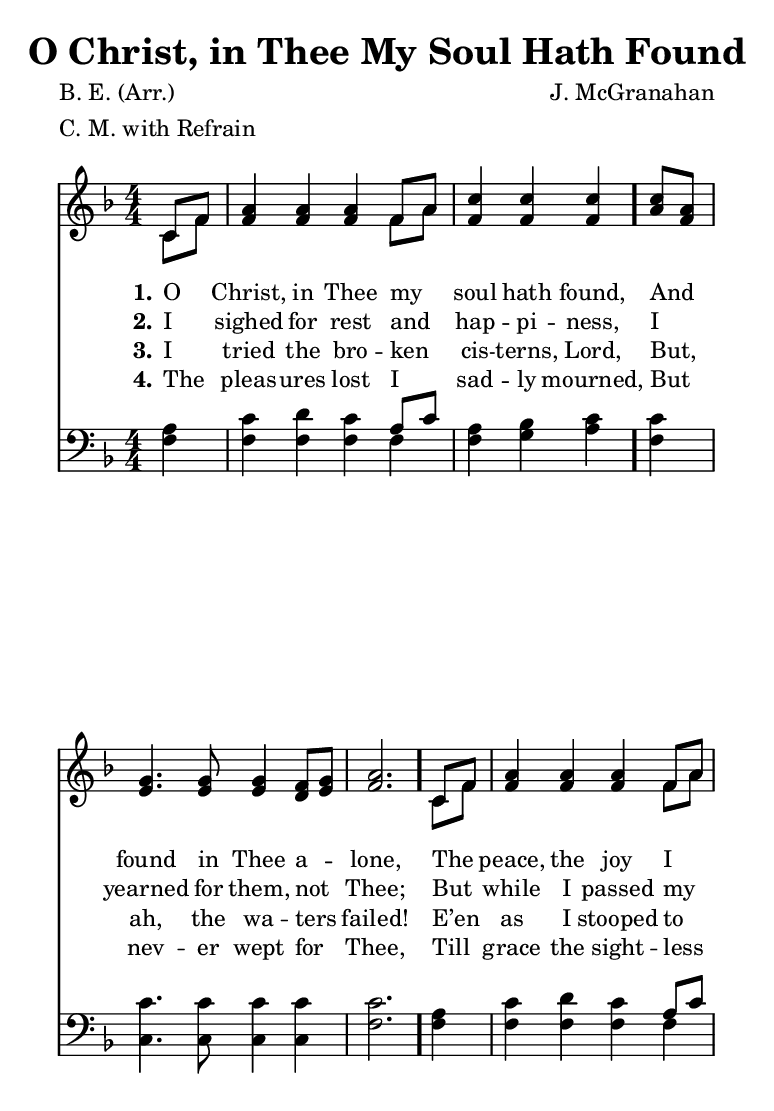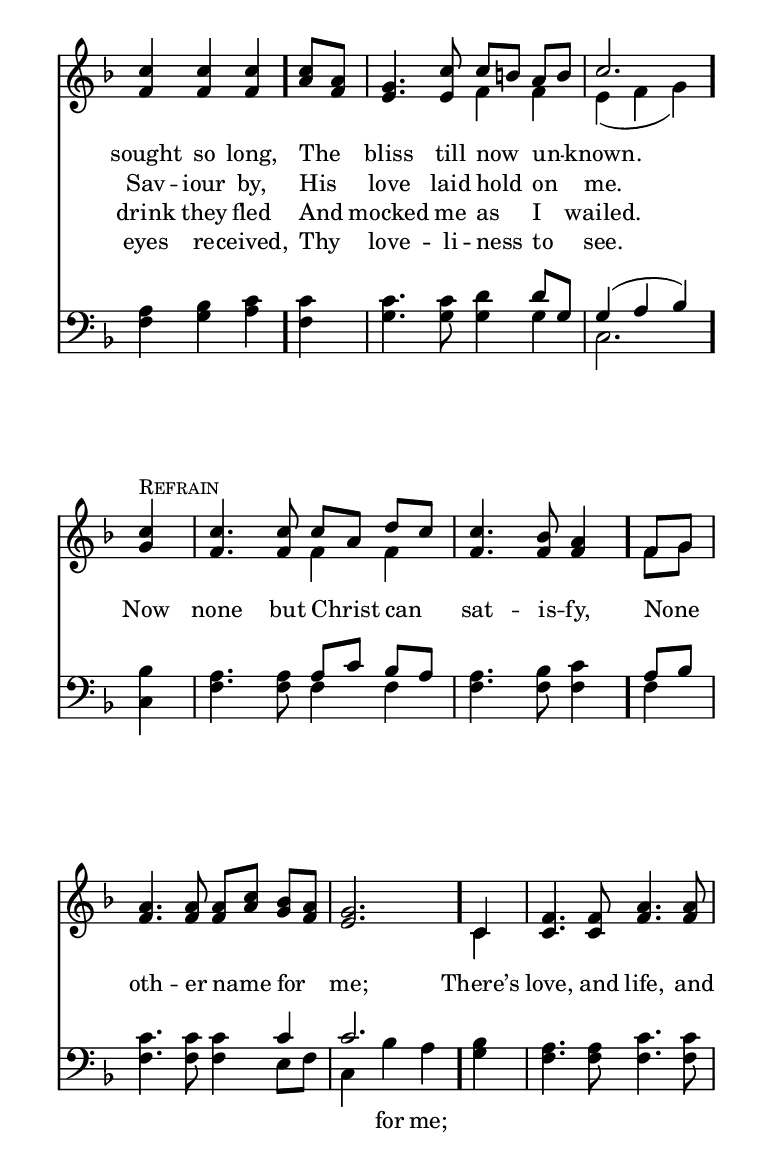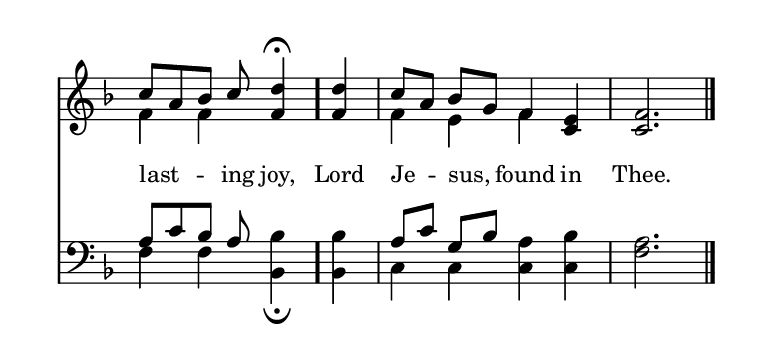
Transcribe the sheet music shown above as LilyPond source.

\include "common/global.ily"
\paper {
  \include "common/paper.ily"
}

\header{
  %gospel
  hymnnumber = "106"
  title = "O Christ, in Thee My Soul Hath Found"
  tunename = "None But Christ Can Satisfy" % from Metrical Index of Tunes
  meter = "C. M. with Refrain"
  poet = "B. E. (Arr.)"
  composer = "J. McGranahan"
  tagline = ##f
}

% for fermata in MIDI
ta = { \tempo 4=80 }
tb = { \tempo 4=32 }

global = {
  \include "common/overrides.ily"
  \override Staff.TimeSignature.style = #'numbered
  \time 4/4
  \override Score.MetronomeMark.transparent = ##t % hide all fermata changes too
  \ta
  \key f \major
  \partial 4
  \autoBeamOff
}

notesSoprano = {
\global
\relative c' {

  c8[ f8] | a4 a4 a4 f8[ a8] | c4 c4 c4
  c8[ a8] | g4. g8 g4 f8[ g8] | a2.
  c,8[ f8] | a4 a4 a4 f8[ a8] | c4 c4 c4
  c8[ a8] | g4. c8 c8[ b!8] a8[ b8] | c2.

  \eogbreak
  << s^\markup { \small \caps "Refrain" }
  { c4 | c4. c8 c8[ a8] d8[ c8] | c4. bes8 a4 } >>
  f8[ g8] | a4. a8 a8[ c8] bes8[ a8] | g2.
  c,4 | f4. f8 a4. a8 | c8[ a8 bes8] c8 \tb d4 \fermata \ta
  d4 | c8[ a8] bes8[ g8] f4 e4 | f2.

  \bar "|."

}
}

notesAlto = {
\global
\relative e' {

  c8[ f8] | f4 f4 f4 f8[ a8] | f4 f4 f4
  a8[ f8] | e4. e8 e4 d8[ e8] | f2.
  c8[ f8] | f4 f4 f4 f8[ a8] | f4 f4 f4
  a8[ f8] | e4. e8 f4 f4 | e4( f4 g4)

  g4 | f4. f8 f4 f4 | f4. f8 f4
  f8[ g8] | f4. f8 f8[ a8] g8[ f8] | e2.
  c4 | c4. c8 f4. f8 | f4 f4 f4
  f4 | f4 e4 f4 c4 | c2.

}
}

notesTenor = {
\global
\relative a {

  a4 | c4 d4 c4 a8[ c8] | a4 bes4 c4
  c4 | c4. c8 c4 c4 | c2.
  a4 | c4 d4 c4 a8[ c8] | a4 bes4 c4
  c4 | c4. c8 d4 d8[ g,8] | g4( a4 bes4)

  bes4 | a4. a8 a8[ c8] bes8[ a8] | a4. bes8 c4
  a8[ bes8] | c4. c8 c4 c4 | c2.
  bes4 | a4. a8 c4. c8 | a8[ c8 bes8] a8 bes4
  bes4 | a8[ c8] g8[ bes8] a4 bes4 | a2.

}
}

notesBass = {
\global
\relative f {

  f4 | f4 f4 f4 f4 | f4 g4 a4
  f4 | c4. c8 c4 c4 | f2.
  f4 | f4 f4 f4 f4 | f4 g4 a4
  f4 | g4. g8 g4 g4 | c,2.

  c4 | f4. f8 f4 f4 | f4. f8 f4
  f4 | f4. f8 f4 e8[ f8] | c4 bes'4 a4
  g4 | f4. f8 f4. f8 | f4 f4 bes,4_\fermata
  bes4 | c4 c4 c4 c4 | f2.

}
}

Refrain = \lyricmode {

Now none but Christ can sat -- is -- fy, \bar "."
None oth -- er name for me; \bar "."
There’s love, and life, and last -- ing joy, \bar "."
Lord Je -- sus, found in Thee. \bar "."

}

wordsA = \lyricmode {
\set stanza = "1."

O Christ, in Thee my soul hath found, \bar "."
And found in Thee a -- lone, \bar "."
The peace, the joy I sought so long, \bar "."
The bliss till now un -- known. \bar "."

}

wordsB = \lyricmode {
\set stanza = "2."

I sighed for rest and hap -- pi -- ness,
I yearned for them, not Thee;
But while I passed my Sav -- iour by,
His love laid hold on me.

\Refrain

}

wordsC = \lyricmode {
\set stanza = "3."

I tried the bro -- ken cis -- terns, Lord,
But, ah, the wa -- ters failed!
E’en as I stooped to drink they fled
And mocked me as I wailed.

}

wordsD = \lyricmode {
\set stanza = "4."

The pleas -- ures lost I sad -- ly mourned,
But nev -- er wept for Thee,
Till grace the sight -- less eyes re -- ceived,
Thy love -- li -- ness to see.

}

underWords = \lyricmode {

{ \repeat unfold 42 { \skip 4 } }
for me;

}

\score {
  \context ChoirStaff <<
    \context Staff = upper <<
      \set Staff.autoBeaming = ##f
      \set ChoirStaff.systemStartDelimiter = #'SystemStartBar
      \set ChoirStaff.printPartCombineTexts = ##f
      \partcombine #'(2 . 11) \notesSoprano \notesAlto
      \context NullVoice = sopranos { \voiceOne << \notesSoprano >> }
      \context Lyrics = one   \lyricsto sopranos \wordsA
      \context Lyrics = two   \lyricsto sopranos \wordsB
      \context Lyrics = three \lyricsto sopranos \wordsC
      \context Lyrics = four  \lyricsto sopranos \wordsD
    >>
    \context Staff = men <<
      \set Staff.autoBeaming = ##f
      \clef bass
      \set ChoirStaff.printPartCombineTexts = ##f
      \partcombine #'(2 . 11) \notesTenor \notesBass
      \context NullVoice = basses { \voiceTwo << \notesBass >> }
    >>
    \context Lyrics = five \lyricsto basses \underWords
  >>
  \layout {
    \include "common/layout.ily"
  }
  #(cond ((ly:get-option 'eog-midi-permitted) #{ \midi{
    \include "common/midi.ily"
  } #}))
}

\version "2.19.49"  % necessary for upgrading to future LilyPond versions.

% vi:set et ts=2 sw=2 ai nocindent syntax=lilypond:
